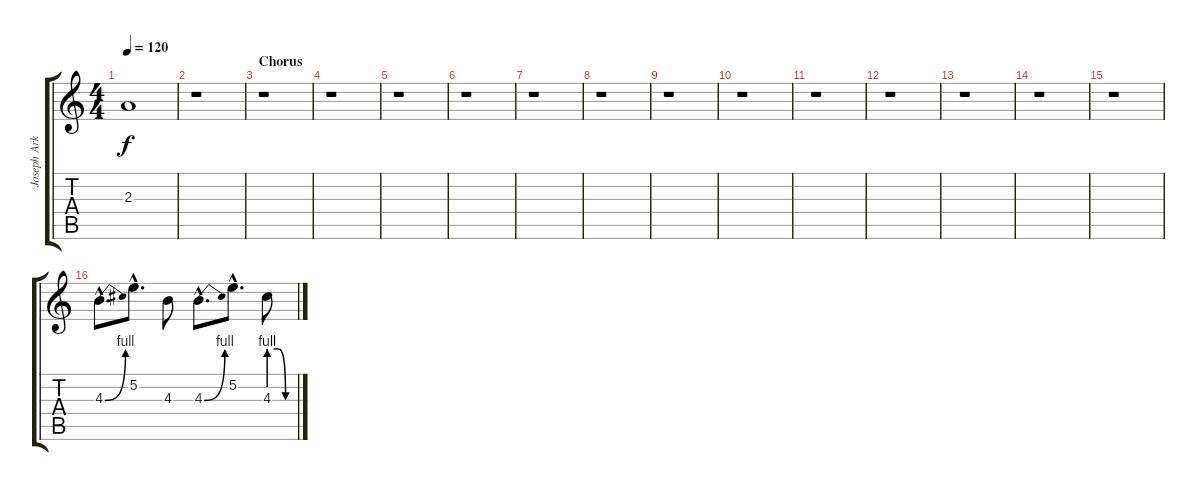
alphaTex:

\track ("Joseph Arkansas" "Joseph Ark") {instrument acousticguitarsteel}
\staff {score tabs}
\tuning (E4 B3 G3 D3 A2 E2) {hide}
\ts (4 4)
\tempo 120
\clef g2
\ks c
2.3.1{dy f} |
r.1 |
\section ("" "Chorus")
r.1 |
r.1 |
r.1 |
r.1 |
r.1 |
r.1 |
r.1 |
r.1 |
r.1 |
r.1 |
r.1 |
r.1 |
r.1 |
4.3{be (bend 0 0 60 4) hac}.8{d} 5.2{hac}.8{d} 4.3.8 4.3{be (bend 0 0 60 4) hac}.8{d} 5.2{hac}.8{d} 4.3{be (custom 0 4 20 4 40 0 60 0)}.8
